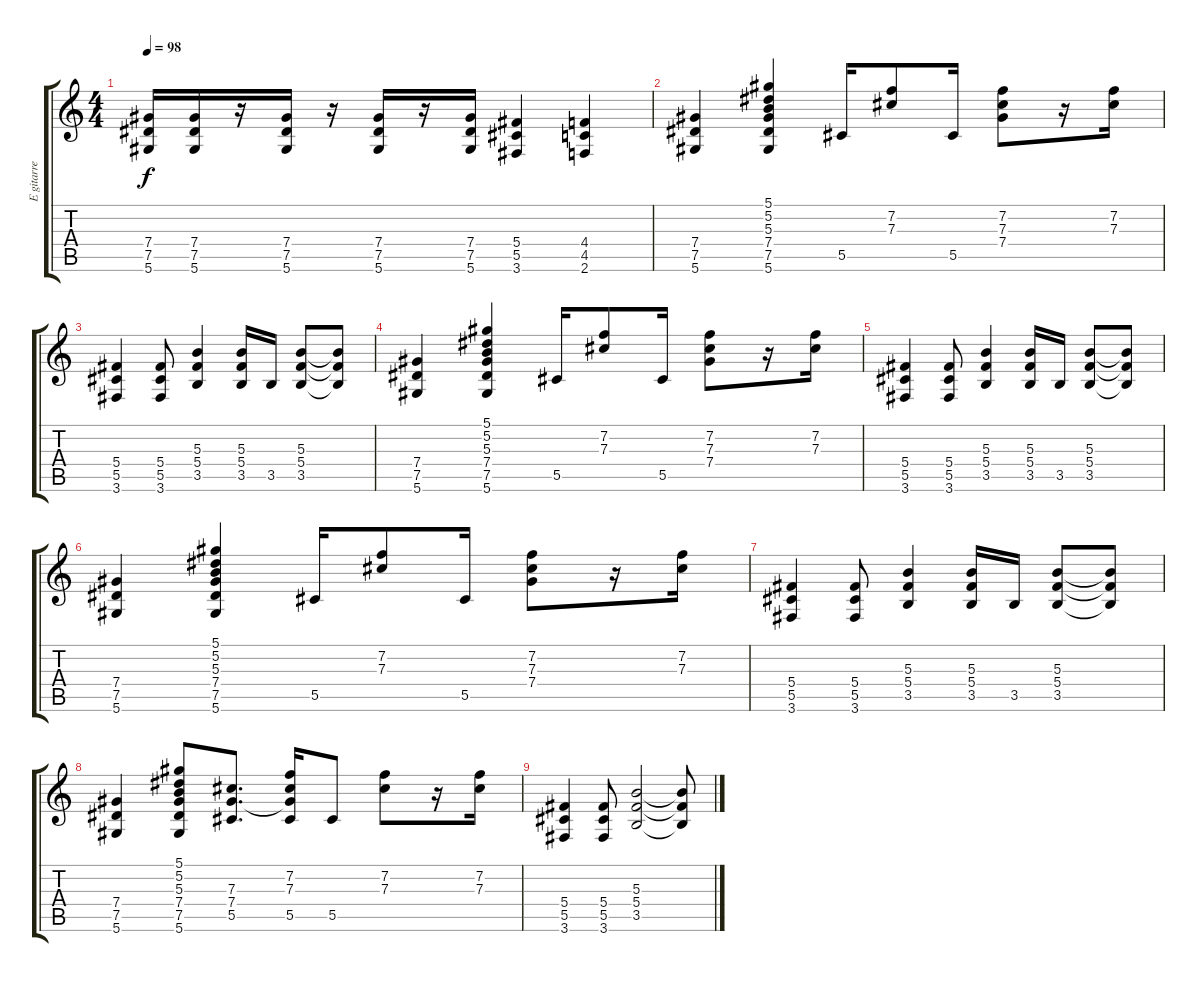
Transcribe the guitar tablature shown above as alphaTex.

\track ("E gitarre Rythm 1" "E gitarre ") {instrument overdrivenguitar}
\staff {score tabs}
\tuning (Eb4 Bb3 Gb3 Db3 Ab2 Eb2) {hide}
\ts (4 4)
\tempo 98
\clef g2
\ks c
(7.4 7.5 5.6).16{dy f} (7.4 7.5 5.6).16 r.16 (7.4 7.5 5.6).16 r.16 (7.4 7.5 5.6).16 r.16 (7.4 7.5 5.6).16 (5.4 5.5 3.6).4 (4.4 4.5 2.6).4 |
(7.4 7.5 5.6).4 (5.1 5.2 5.3 7.4 7.5 5.6).4 5.5.16 (7.2 7.3).8 5.5.16 (7.2 7.3 7.4).8 r.16 (7.2 7.3).16 |
(5.4 5.5 3.6).4 (5.4 5.5 3.6).8 (5.3 5.4 3.5).4 (5.3 5.4 3.5).16 3.5.16 (5.3 5.4 3.5).8 (5.3{t} 5.4{t} 3.5{t}).8 |
(7.4 7.5 5.6).4 (5.1 5.2 5.3 7.4 7.5 5.6).4 5.5.16 (7.2 7.3).8 5.5.16 (7.2 7.3 7.4).8 r.16 (7.2 7.3).16 |
(5.4 5.5 3.6).4 (5.4 5.5 3.6).8 (5.3 5.4 3.5).4 (5.3 5.4 3.5).16 3.5.16 (5.3 5.4 3.5).8 (5.3{t} 5.4{t} 3.5{t}).8 |
(7.4 7.5 5.6).4 (5.1 5.2 5.3 7.4 7.5 5.6).4 5.5.16 (7.2 7.3).8 5.5.16 (7.2 7.3 7.4).8 r.16 (7.2 7.3).16 |
(5.4 5.5 3.6).4 (5.4 5.5 3.6).8 (5.3 5.4 3.5).4 (5.3 5.4 3.5).16 3.5.16 (5.3 5.4 3.5).8 (5.3{t} 5.4{t} 3.5{t}).8 |
(7.4 7.5 5.6).4 (5.1 5.2 5.3 7.4 7.5 5.6).8 (7.3 7.4 5.5).8{d} (7.2 7.3 7.4{t} 5.5).16 5.5.8 (7.2 7.3).8 r.16 (7.2 7.3).16 |
(5.4 5.5 3.6).4 (5.4 5.5 3.6).8 (5.3 5.4 3.5).2 (5.3{t} 5.4{t} 3.5{t}).8
